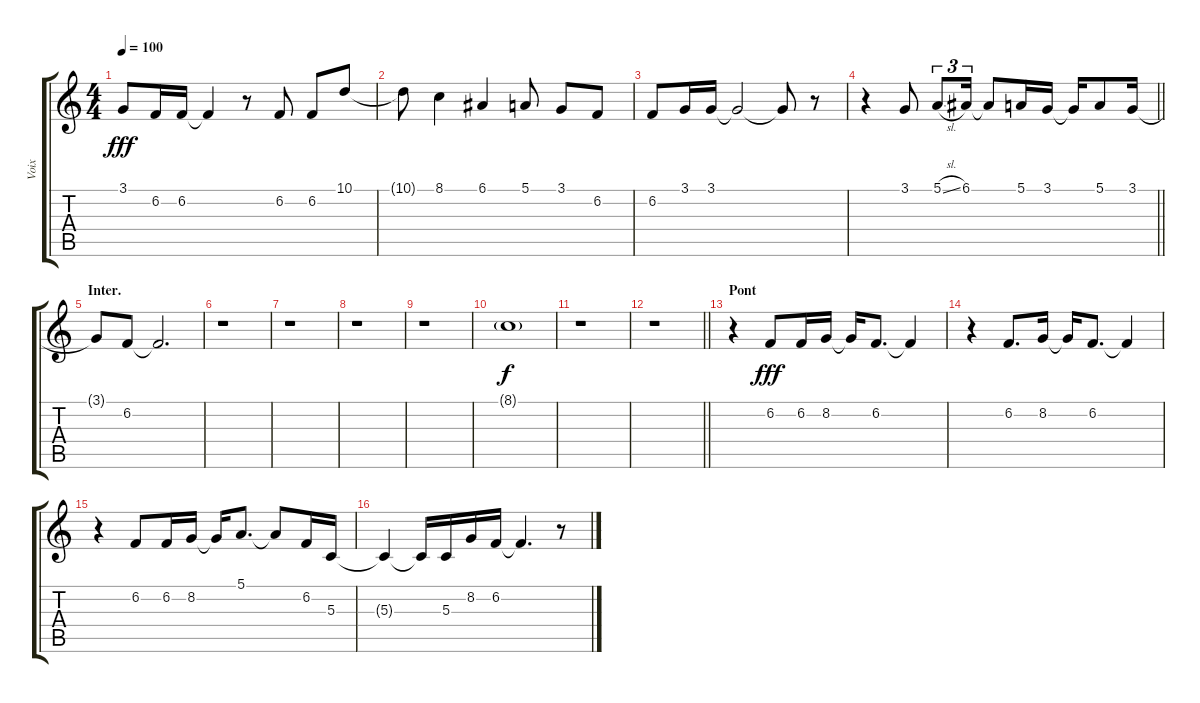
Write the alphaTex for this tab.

\track ("Voix" "Voix") {instrument voiceoohs}
\staff {score tabs}
\tuning (E4 B3 G3 D3 A2 E2) {hide}
\ts (4 4)
\tempo 100
\clef g2
\ks c
3.1.8{dy fff} 6.2.16 6.2.16 6.2{t}.4 r.8 6.2.8 6.2.8 10.1.8 |
10.1{t}.8 8.1.4 6.1.4 5.1.8 3.1.8 6.2.8 |
6.2.8 3.1.16 3.1.16 3.1{t}.2 3.1{t}.8 r.8 |
\barLineRight lightlight
r.4 3.1.8 5.1{sl}.8{tu (3 2)} 6.1.16{tu (3 2)} 6.1{t}.8 5.1.16 3.1.16 3.1{t}.16 5.1.8 3.1.16 |
\section ("" "Inter.")
3.1{t}.8 6.2.8 6.2{t}.2{d} |
r.1 |
r.1 |
r.1 |
r.1 |
8.1{g}.1{dy f} |
r.1 |
\barLineRight lightlight
r.1 |
\section ("" "Pont")
r.4 6.2.8{dy fff} 6.2.16 8.2.16 8.2{t}.16 6.2.8{d} 6.2{t}.4 |
r.4 6.2.8{d} 8.2.16 8.2{t}.16 6.2.8{d} 6.2{t}.4 |
r.4 6.2.8 6.2.16 8.2.16 8.2{t}.16 5.1.8{d} 5.1{t}.8 6.2.16 5.3.16 |
5.3{t}.4 5.3{t}.16 5.3.16 8.2.16 6.2.16 6.2{t}.4{d} r.8
